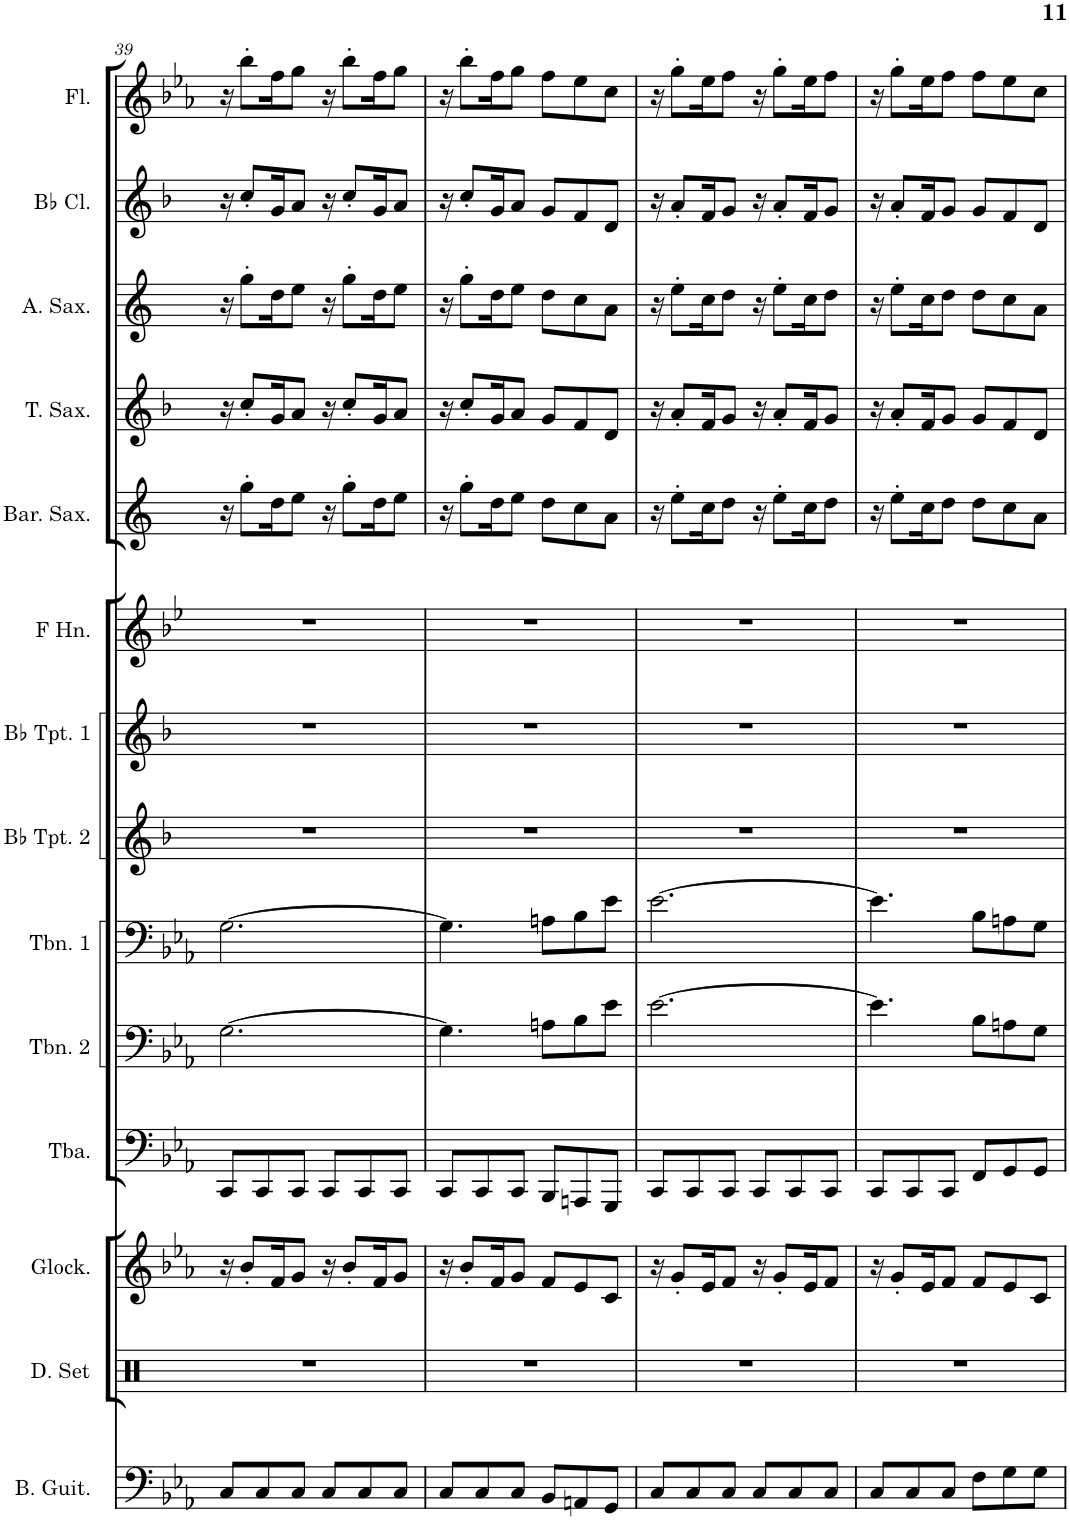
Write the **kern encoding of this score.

**kern	**kern	**kern	**kern	**kern	**kern	**kern	**kern	**kern	**kern	**kern	**kern	**kern	**kern
*part14	*part13	*part12	*part11	*part10	*part9	*part8	*part7	*part6	*part5	*part4	*part3	*part2	*part1
*staff14	*staff13	*staff12	*staff11	*staff10	*staff9	*staff8	*staff7	*staff6	*staff5	*staff4	*staff3	*staff2	*staff1
*I"Bass Guitar	*I"Drumset	*I"Glockenspiel	*I"Tuba	*I"Trombone 2	*I"Trombone 1	*I"Bb Trumpet 2	*I"Bb Trumpet 1	*I"Horn in F	*I"Baritone Saxophone	*I"Tenor Saxophone	*I"Alto Saxophone	*I"Bb Clarinet	*I"Flute
*I'B. Guit.	*I'D. Set	*I'Glock.	*I'Tba.	*I'Tbn. 2	*I'Tbn. 1	*I'Bb Tpt. 2	*I'Bb Tpt. 1	*	*I'Bar. Sax.	*I'T. Sax.	*I'A. Sax.	*I'Bb Cl.	*I'Fl.
!!LO:PB:g=z
*clefF4	*clefX	*clefG2	*clefF4	*clefF4	*clefF4	*clefG2	*clefG2	*clefG2	*clefG2	*clefG2	*clefG2	*clefG2	*clefG2
*Trd7c12	*	*Trd-14c-24	*	*	*	*Trd1c2	*Trd1c2	*Trd4c7	*Trd12c21	*Trd8c14	*Trd5c9	*Trd1c2	*
*k[b-e-a-]	*k[]	*k[b-e-a-]	*k[b-e-a-]	*k[b-e-a-]	*k[b-e-a-]	*k[b-]	*k[b-]	*k[b-e-]	*k[]	*k[b-]	*k[]	*k[b-]	*k[b-e-a-]
*M6/8	*M6/8	*M6/8	*M6/8	*M6/8	*M6/8	*M6/8	*M6/8	*M6/8	*M6/8	*M6/8	*M6/8	*M6/8	*M6/8
=39	=39	=39	=39	=39	=39	=39	=39	=39	=39	=39	=39	=39	=39
8C/L	2.r	16r	8CC/L	[2.G\	[2.G\	2.r	2.r	2.r	16r	16r	16r	16r	16r
.	.	8b-'/L	.	.	.	.	.	.	8gg'\L	8cc'/L	8gg'\L	8cc'/L	8bb-'\L
8C/	.	.	8CC/	.	.	.	.	.	.	.	.	.	.
.	.	16f/K	.	.	.	.	.	.	16dd\K	16g/K	16dd\K	16g/K	16ff\K
8C/J	.	8g/J	8CC/J	.	.	.	.	.	8ee\J	8a/J	8ee\J	8a/J	8gg\J
8C/L	.	16r	8CC/L	.	.	.	.	.	16r	16r	16r	16r	16r
.	.	8b-'/L	.	.	.	.	.	.	8gg'\L	8cc'/L	8gg'\L	8cc'/L	8bb-'\L
8C/	.	.	8CC/	.	.	.	.	.	.	.	.	.	.
.	.	16f/K	.	.	.	.	.	.	16dd\K	16g/K	16dd\K	16g/K	16ff\K
8C/J	.	8g/J	8CC/J	.	.	.	.	.	8ee\J	8a/J	8ee\J	8a/J	8gg\J
=40	=40	=40	=40	=40	=40	=40	=40	=40	=40	=40	=40	=40	=40
8C/L	2.r	16r	8CC/L	4.G\]	4.G\]	2.r	2.r	2.r	16r	16r	16r	16r	16r
.	.	8b-'/L	.	.	.	.	.	.	8gg'\L	8cc'/L	8gg'\L	8cc'/L	8bb-'\L
8C/	.	.	8CC/	.	.	.	.	.	.	.	.	.	.
.	.	16f/K	.	.	.	.	.	.	16dd\K	16g/K	16dd\K	16g/K	16ff\K
8C/J	.	8g/J	8CC/J	.	.	.	.	.	8ee\J	8a/J	8ee\J	8a/J	8gg\J
8BB-/L	.	8f/L	8BBB-/L	8An\L	8An\L	.	.	.	8dd\L	8g/L	8dd\L	8g/L	8ff\L
8AAn/	.	8e-/	8AAAn/	8B-\	8B-\	.	.	.	8cc\	8f/	8cc\	8f/	8ee-\
8GG/J	.	8c/J	8GGG/J	8e-\J	8e-\J	.	.	.	8a\J	8d/J	8a\J	8d/J	8cc\J
=41	=41	=41	=41	=41	=41	=41	=41	=41	=41	=41	=41	=41	=41
8C/L	2.r	16r	8CC/L	[2.e-\	[2.e-\	2.r	2.r	2.r	16r	16r	16r	16r	16r
.	.	8g'/L	.	.	.	.	.	.	8ee'\L	8a'/L	8ee'\L	8a'/L	8gg'\L
8C/	.	.	8CC/	.	.	.	.	.	.	.	.	.	.
.	.	16e-/K	.	.	.	.	.	.	16cc\K	16f/K	16cc\K	16f/K	16ee-\K
8C/J	.	8f/J	8CC/J	.	.	.	.	.	8dd\J	8g/J	8dd\J	8g/J	8ff\J
8C/L	.	16r	8CC/L	.	.	.	.	.	16r	16r	16r	16r	16r
.	.	8g'/L	.	.	.	.	.	.	8ee'\L	8a'/L	8ee'\L	8a'/L	8gg'\L
8C/	.	.	8CC/	.	.	.	.	.	.	.	.	.	.
.	.	16e-/K	.	.	.	.	.	.	16cc\K	16f/K	16cc\K	16f/K	16ee-\K
8C/J	.	8f/J	8CC/J	.	.	.	.	.	8dd\J	8g/J	8dd\J	8g/J	8ff\J
=42	=42	=42	=42	=42	=42	=42	=42	=42	=42	=42	=42	=42	=42
8C/L	2.r	16r	8CC/L	4.e-\]	4.e-\]	2.r	2.r	2.r	16r	16r	16r	16r	16r
.	.	8g'/L	.	.	.	.	.	.	8ee'\L	8a'/L	8ee'\L	8a'/L	8gg'\L
8C/	.	.	8CC/	.	.	.	.	.	.	.	.	.	.
.	.	16e-/K	.	.	.	.	.	.	16cc\K	16f/K	16cc\K	16f/K	16ee-\K
8C/J	.	8f/J	8CC/J	.	.	.	.	.	8dd\J	8g/J	8dd\J	8g/J	8ff\J
8F\L	.	8f/L	8FF/L	8B-\L	8B-\L	.	.	.	8dd\L	8g/L	8dd\L	8g/L	8ff\L
8G\	.	8e-/	8GG/	8An\	8An\	.	.	.	8cc\	8f/	8cc\	8f/	8ee-\
8G\J	.	8c/J	8GG/J	8G\J	8G\J	.	.	.	8a\J	8d/J	8a\J	8d/J	8cc\J
=	=	=	=	=	=	=	=	=	=	=	=	=	=
*-	*-	*-	*-	*-	*-	*-	*-	*-	*-	*-	*-	*-	*-
